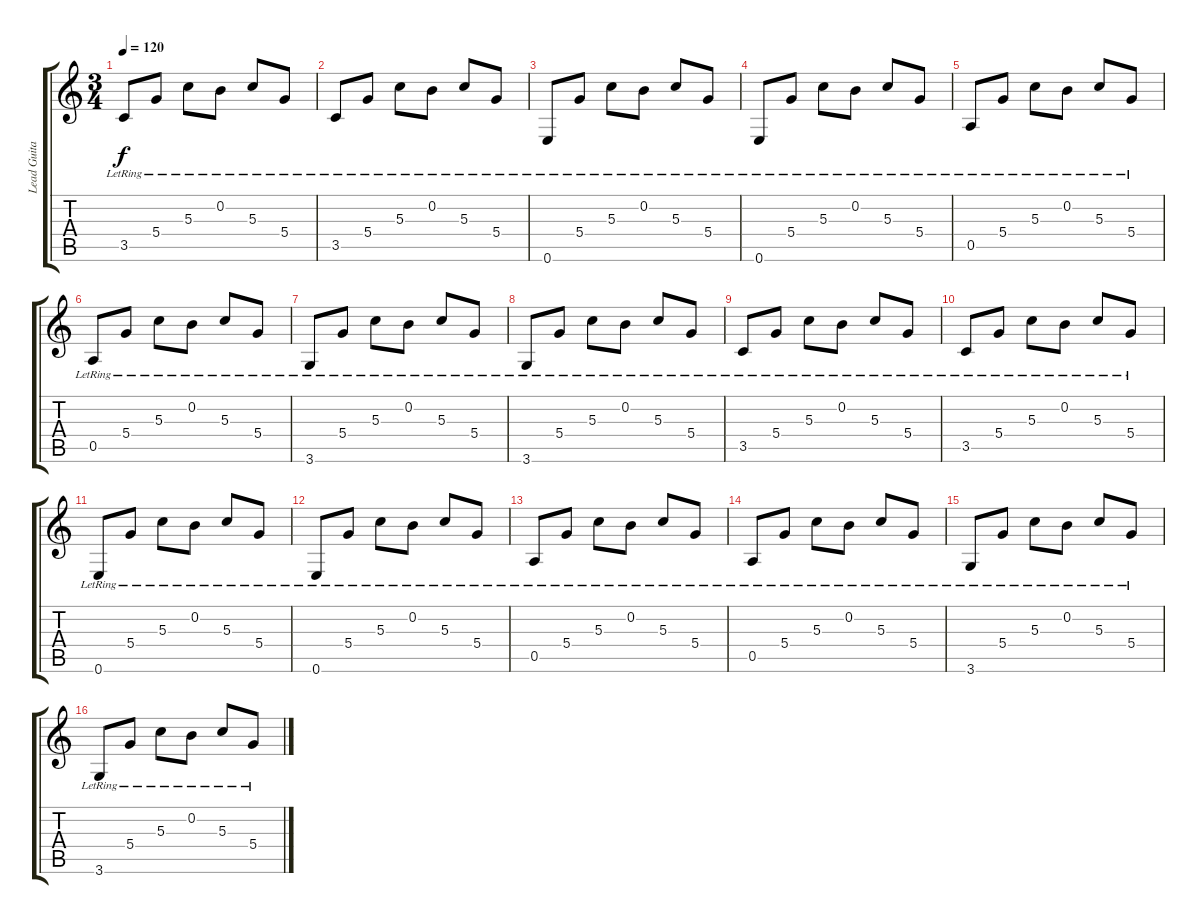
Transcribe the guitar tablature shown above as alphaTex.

\track ("Lead Guitar" "Lead Guita") {instrument electricguitarclean}
\staff {score tabs}
\tuning (E4 B3 G3 D3 A2 E2) {hide}
\ts (3 4)
\tempo 120
\clef g2
\ks c
3.5{lr}.8{dy f volume 16 instrument electricguitarclean} 5.4{lr}.8 5.3{lr}.8 0.2{lr}.8 5.3{lr}.8 5.4{lr}.8 |
3.5{lr}.8 5.4{lr}.8 5.3{lr}.8 0.2{lr}.8 5.3{lr}.8 5.4{lr}.8 |
0.6{lr}.8 5.4{lr}.8 5.3{lr}.8 0.2{lr}.8 5.3{lr}.8 5.4{lr}.8 |
0.6{lr}.8 5.4{lr}.8 5.3{lr}.8 0.2{lr}.8 5.3{lr}.8 5.4{lr}.8 |
0.5{lr}.8 5.4{lr}.8 5.3{lr}.8 0.2{lr}.8 5.3{lr}.8 5.4{lr}.8 |
0.5{lr}.8 5.4{lr}.8 5.3{lr}.8 0.2{lr}.8 5.3{lr}.8 5.4{lr}.8 |
3.6{lr}.8 5.4{lr}.8 5.3{lr}.8 0.2{lr}.8 5.3{lr}.8 5.4{lr}.8 |
3.6{lr}.8 5.4{lr}.8 5.3{lr}.8 0.2{lr}.8 5.3{lr}.8 5.4{lr}.8 |
3.5{lr}.8 5.4{lr}.8 5.3{lr}.8 0.2{lr}.8 5.3{lr}.8 5.4{lr}.8 |
3.5{lr}.8 5.4{lr}.8 5.3{lr}.8 0.2{lr}.8 5.3{lr}.8 5.4{lr}.8 |
0.6{lr}.8 5.4{lr}.8 5.3{lr}.8 0.2{lr}.8 5.3{lr}.8 5.4{lr}.8 |
0.6{lr}.8 5.4{lr}.8 5.3{lr}.8 0.2{lr}.8 5.3{lr}.8 5.4{lr}.8 |
0.5{lr}.8 5.4{lr}.8 5.3{lr}.8 0.2{lr}.8 5.3{lr}.8 5.4{lr}.8 |
0.5{lr}.8 5.4{lr}.8 5.3{lr}.8 0.2{lr}.8 5.3{lr}.8 5.4{lr}.8 |
3.6{lr}.8 5.4{lr}.8 5.3{lr}.8 0.2{lr}.8 5.3{lr}.8 5.4{lr}.8 |
3.6{lr}.8 5.4{lr}.8 5.3{lr}.8 0.2{lr}.8 5.3{lr}.8 5.4{lr}.8
